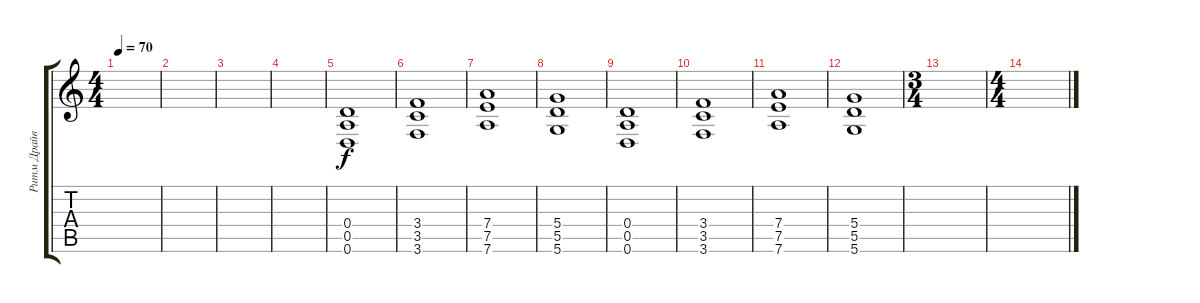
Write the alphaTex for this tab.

\track ("Ритм Драйв" "Ритм Драйв") {instrument distortionguitar}
\staff {score tabs}
\tuning (E4 B3 G3 D3 A2 D2) {hide}
\ts (4 4)
\tempo 70
\clef g2
\ks c
|
|
|
|
(0.4 0.5 0.6).1 |
(3.4 3.5 3.6).1 |
(7.4 7.5 7.6).1 |
(5.4 5.5 5.6).1 |
(0.4 0.5 0.6).1 |
(3.4 3.5 3.6).1 |
(7.4 7.5 7.6).1 |
(5.4 5.5 5.6).1 |
\ts (3 4)
|
\ts (4 4)
